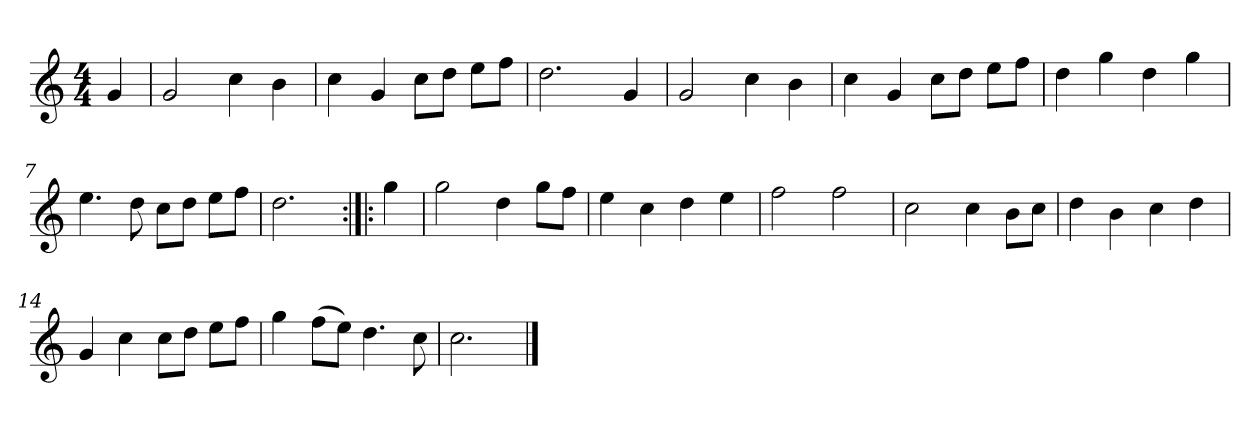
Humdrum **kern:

**kern
*part1
*staff1
*clefG2
*k[]
*C:
*M4/4
*MM120
=
4g
=1
2g
4cc
4b
=2
4cc
4g
8cc\L
8dd\J
8ee\L
8ff\J
=3
2.dd
4g
=4
2g
4cc
4b
=5
4cc
4g
8cc\L
8dd\J
8ee\L
8ff\J
=6
4dd
4gg
4dd
4gg
=7
4.ee
8dd
8cc\L
8dd\J
8ee\L
8ff\J
=8
2.dd
=:|!|:
4gg
=9
2gg
4dd
8gg\L
8ff\J
=10
4ee
4cc
4dd
4ee
=11
2ff
2ff
=12
2cc
4cc
8b\L
8cc\J
=13
4dd
4b
4cc
4dd
=14
4g
4cc
8cc\L
8dd\J
8ee\L
8ff\J
=15
4gg
(8ff\L
8ee\J)
4.dd
8cc
=16
2.cc
==
*-
